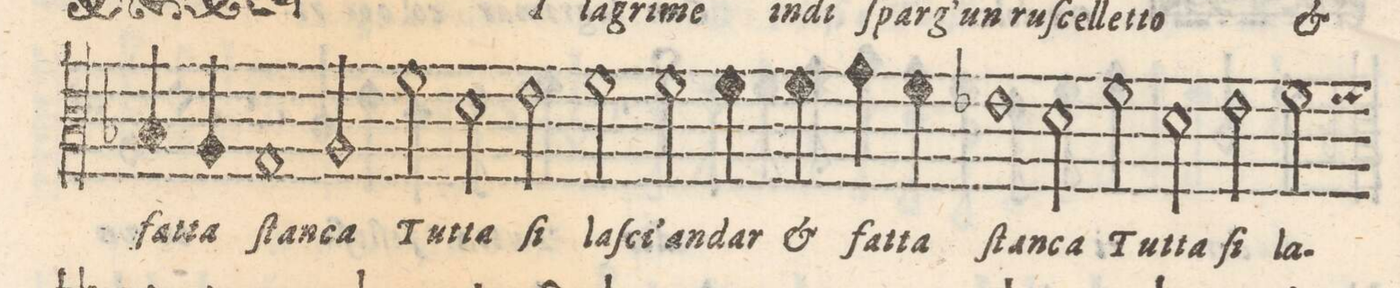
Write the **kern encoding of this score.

**kern	**text
*I"SESTO	*
*clefC3	*
*k[b-]	*
*met(C)	*
*M2/1	*
4B-/	fat-
4A/	-ta
=13-	=13-
1G	ſtan-
2A/	-ca
2f\	Tut-
=14-	=14-
2d\	-te
2e\	ſi
2f\	la-
2f\	-ſci'an-
=15-	=15-
4f\	-dar
4f\	[et]
4g\	fat-
4f\	-ta
1e-X	ſtan-
=16-	=16-
2d\	-ca
2f\	Tut-
2d\	-ta
2eny\	ſi
=17-	=17-
2f\	la-
*custos:f	*
*-	*-
